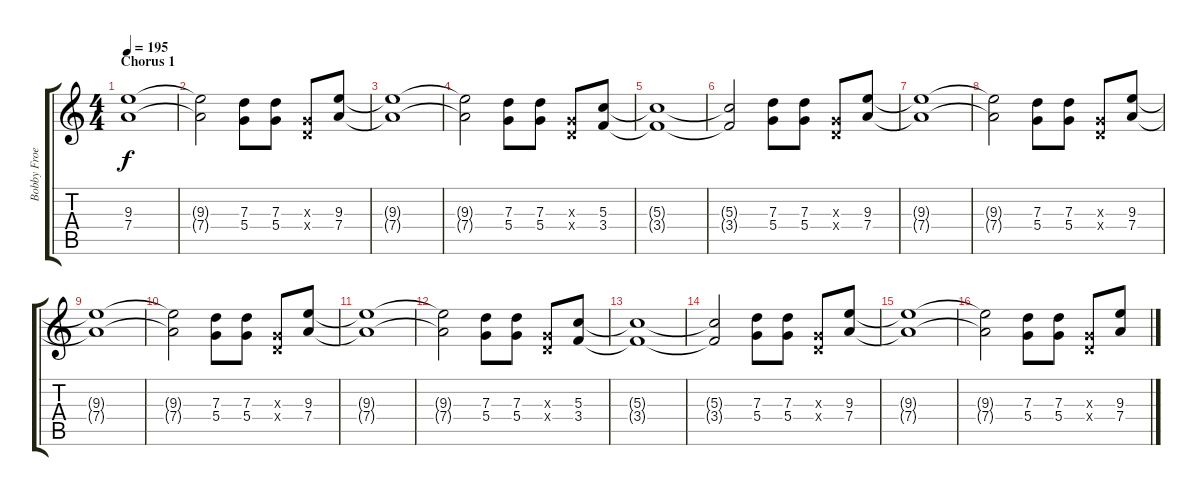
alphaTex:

\track ("Bobby Froese" "Bobby Froe") {instrument distortionguitar}
\staff {score tabs}
\tuning (E4 B3 G3 D3 A2 E2) {hide}
\ts (4 4)
\section ("" "Chorus 1")
\tempo 195
\clef g2
\ks c
(9.3{t} 7.4{t}).1{dy f} |
(9.3{t} 7.4{t}).2 (7.3 5.4).8 (7.3 5.4).8 (0.3{x} 0.4{x}).8 (9.3 7.4).8 |
(9.3{t} 7.4{t}).1 |
(9.3{t} 7.4{t}).2 (7.3 5.4).8 (7.3 5.4).8 (0.3{x} 0.4{x}).8 (5.3 3.4).8 |
(5.3{t} 3.4{t}).1 |
(5.3{t} 3.4{t}).2 (7.3 5.4).8 (7.3 5.4).8 (0.3{x} 0.4{x}).8 (9.3 7.4).8 |
(9.3{t} 7.4{t}).1 |
(9.3{t} 7.4{t}).2 (7.3 5.4).8 (7.3 5.4).8 (0.3{x} 0.4{x}).8 (9.3 7.4).8 |
(9.3{t} 7.4{t}).1 |
(9.3{t} 7.4{t}).2 (7.3 5.4).8 (7.3 5.4).8 (0.3{x} 0.4{x}).8 (9.3 7.4).8 |
(9.3{t} 7.4{t}).1 |
(9.3{t} 7.4{t}).2 (7.3 5.4).8 (7.3 5.4).8 (0.3{x} 0.4{x}).8 (5.3 3.4).8 |
(5.3{t} 3.4{t}).1 |
(5.3{t} 3.4{t}).2 (7.3 5.4).8 (7.3 5.4).8 (0.3{x} 0.4{x}).8 (9.3 7.4).8 |
(9.3{t} 7.4{t}).1 |
(9.3{t} 7.4{t}).2 (7.3 5.4).8 (7.3 5.4).8 (0.3{x} 0.4{x}).8 (9.3 7.4).8
